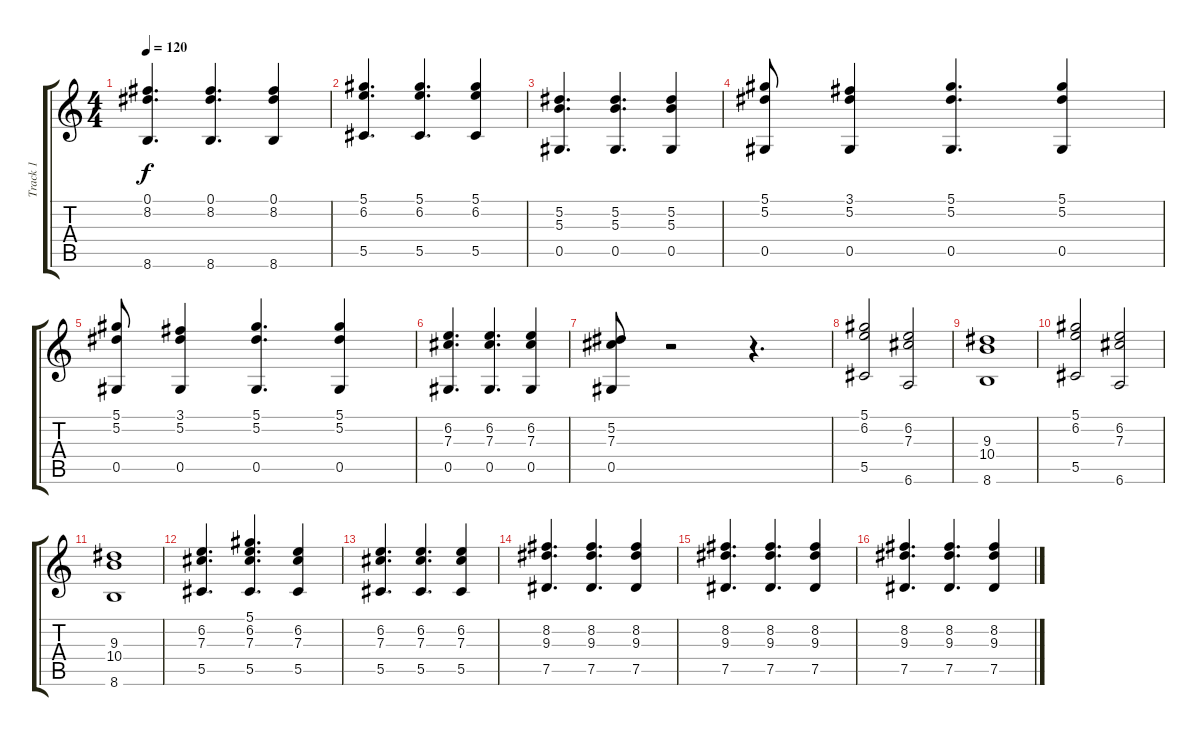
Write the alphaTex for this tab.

\track ("Track 1" "Track 1") {instrument acousticguitarsteel}
\staff {score tabs}
\tuning (Eb4 Bb3 Gb3 Db3 Ab2 Eb2) {hide}
\ts (4 4)
\tempo 120
\clef g2
\ks c
(0.1 8.2 8.6).4{d dy f} (0.1 8.2 8.6).4{d} (0.1 8.2 8.6).4 |
(5.1 6.2 5.5).4{d} (5.1 6.2 5.5).4{d} (5.1 6.2 5.5).4 |
(5.2 5.3 0.5).4{d} (5.2 5.3 0.5).4{d} (5.2 5.3 0.5).4 |
(5.1 5.2 0.5).8 (3.1 5.2 0.5).4 (5.1 5.2 0.5).4{d} (5.1 5.2 0.5).4 |
(5.1 5.2 0.5).8 (3.1 5.2 0.5).4 (5.1 5.2 0.5).4{d} (5.1 5.2 0.5).4 |
(6.2 7.3 0.5).4{d} (6.2 7.3 0.5).4{d} (6.2 7.3 0.5).4 |
(5.2 7.3 0.5).8 r.2 r.4{d} |
(5.1 6.2 5.5).2 (6.2 7.3 6.6).2 |
(9.3 10.4 8.6).1 |
(5.1 6.2 5.5).2 (6.2 7.3 6.6).2 |
(9.3 10.4 8.6).1 |
(6.2 7.3 5.5).4{d} (5.1 6.2 7.3 5.5).4{d} (6.2 7.3 5.5).4 |
(6.2 7.3 5.5).4{d} (6.2 7.3 5.5).4{d} (6.2 7.3 5.5).4 |
(8.2 9.3 7.5).4{d} (8.2 9.3 7.5).4{d} (8.2 9.3 7.5).4 |
(8.2 9.3 7.5).4{d} (8.2 9.3 7.5).4{d} (8.2 9.3 7.5).4 |
(8.2 9.3 7.5).4{d} (8.2 9.3 7.5).4{d} (8.2 9.3 7.5).4
